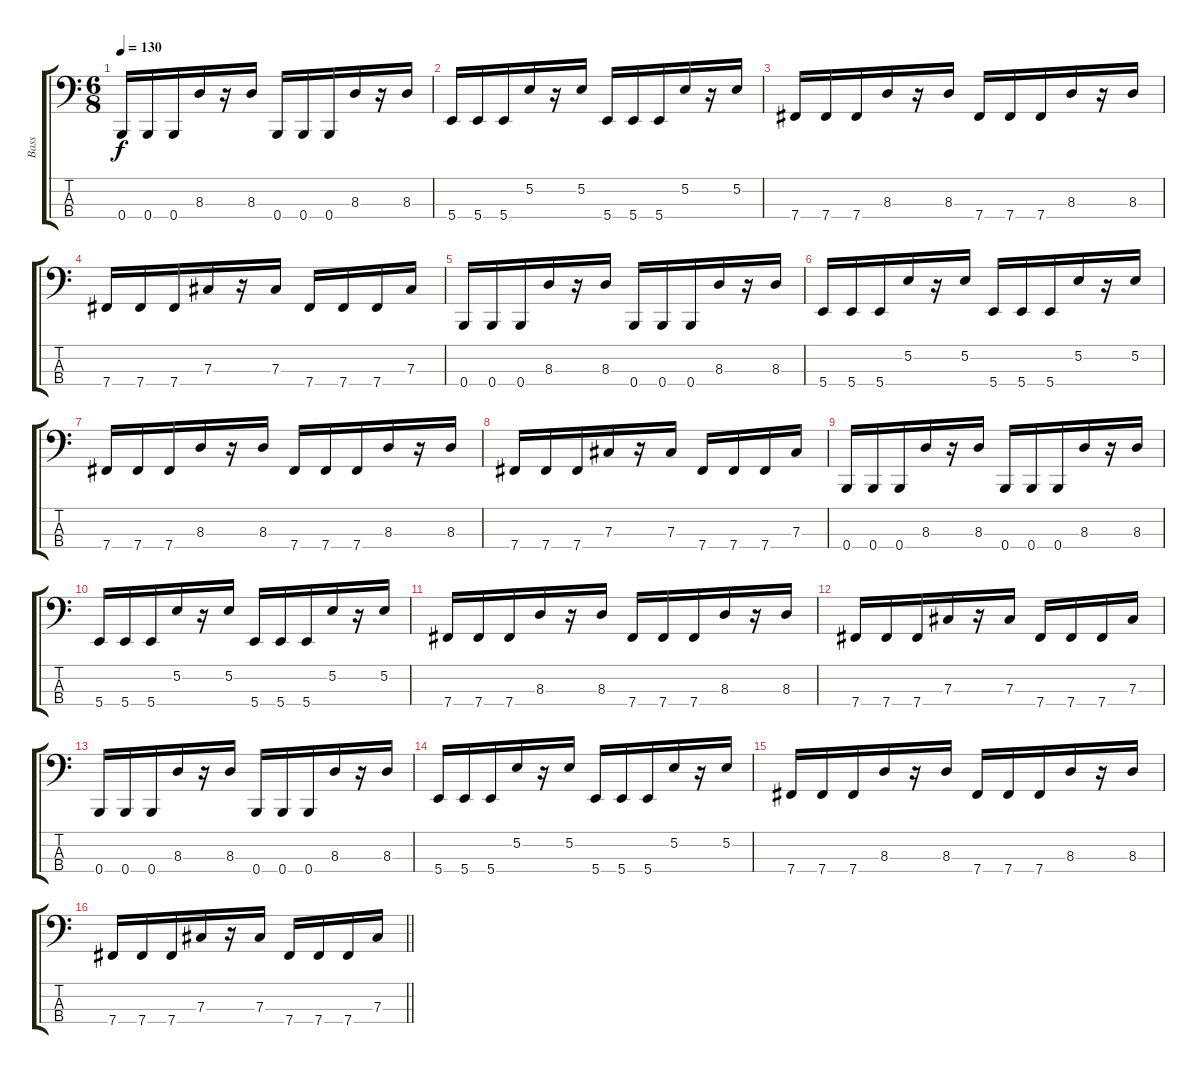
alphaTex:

\track ("Bass" "Bass") {instrument electricbasspick}
\staff {score tabs}
\tuning (E2 B1 Gb1 B0) {hide}
\ts (6 8)
\tempo 130
\clef f4
\ks c
0.4.16{dy f} 0.4.16 0.4.16 8.3.16 r.16 8.3.16 0.4.16 0.4.16 0.4.16 8.3.16 r.16 8.3.16 |
5.4.16 5.4.16 5.4.16 5.2.16 r.16 5.2.16 5.4.16 5.4.16 5.4.16 5.2.16 r.16 5.2.16 |
7.4.16 7.4.16 7.4.16 8.3.16 r.16 8.3.16 7.4.16 7.4.16 7.4.16 8.3.16 r.16 8.3.16 |
7.4.16 7.4.16 7.4.16 7.3.16 r.16 7.3.16 7.4.16 7.4.16 7.4.16 7.3.16 |
0.4.16 0.4.16 0.4.16 8.3.16 r.16 8.3.16 0.4.16 0.4.16 0.4.16 8.3.16 r.16 8.3.16 |
5.4.16 5.4.16 5.4.16 5.2.16 r.16 5.2.16 5.4.16 5.4.16 5.4.16 5.2.16 r.16 5.2.16 |
7.4.16 7.4.16 7.4.16 8.3.16 r.16 8.3.16 7.4.16 7.4.16 7.4.16 8.3.16 r.16 8.3.16 |
7.4.16 7.4.16 7.4.16 7.3.16 r.16 7.3.16 7.4.16 7.4.16 7.4.16 7.3.16 |
0.4.16 0.4.16 0.4.16 8.3.16 r.16 8.3.16 0.4.16 0.4.16 0.4.16 8.3.16 r.16 8.3.16 |
5.4.16 5.4.16 5.4.16 5.2.16 r.16 5.2.16 5.4.16 5.4.16 5.4.16 5.2.16 r.16 5.2.16 |
7.4.16 7.4.16 7.4.16 8.3.16 r.16 8.3.16 7.4.16 7.4.16 7.4.16 8.3.16 r.16 8.3.16 |
7.4.16 7.4.16 7.4.16 7.3.16 r.16 7.3.16 7.4.16 7.4.16 7.4.16 7.3.16 |
0.4.16 0.4.16 0.4.16 8.3.16 r.16 8.3.16 0.4.16 0.4.16 0.4.16 8.3.16 r.16 8.3.16 |
5.4.16 5.4.16 5.4.16 5.2.16 r.16 5.2.16 5.4.16 5.4.16 5.4.16 5.2.16 r.16 5.2.16 |
7.4.16 7.4.16 7.4.16 8.3.16 r.16 8.3.16 7.4.16 7.4.16 7.4.16 8.3.16 r.16 8.3.16 |
\barLineRight lightlight
7.4.16 7.4.16 7.4.16 7.3.16 r.16 7.3.16 7.4.16 7.4.16 7.4.16 7.3.16
